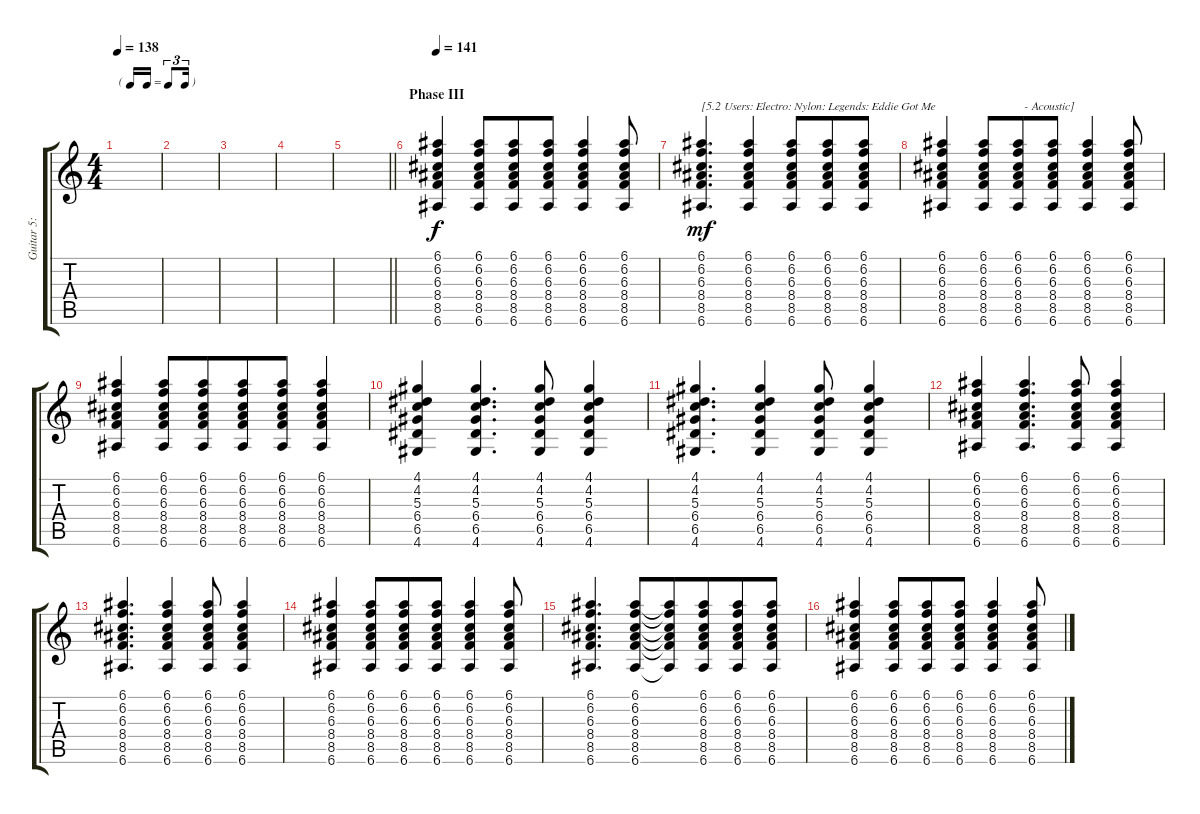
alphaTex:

\track ("Guitar 5: Tony" "Guitar 5: ") {instrument acousticguitarnylon}
\staff {score tabs}
\tuning (E4 B3 G3 D3 A2 E2) {hide}
\ts (4 4)
\tf triplet16th
\tempo 138
\clef g2
\ks c
|
|
|
|
\barLineRight lightlight
|
\section ("" "Phase III")
\tempo 141
(6.1 6.2 6.3 8.4 8.5 6.6).4 (6.1 6.2 6.3 8.4 8.5 6.6).8 (6.1 6.2 6.3 8.4 8.5 6.6).8{beam merge} (6.1 6.2 6.3 8.4 8.5 6.6).8 (6.1 6.2 6.3 8.4 8.5 6.6).4 (6.1 6.2 6.3 8.4 8.5 6.6).8 |
(6.1 6.2 6.3 8.4 8.5 6.6).4{d txt "[5.2 Users: Electro: Nylon: Legends: Eddie Got Me" dy mf} (6.1 6.2 6.3 8.4 8.5 6.6).4 (6.1 6.2 6.3 8.4 8.5 6.6).8{beam merge} (6.1 6.2 6.3 8.4 8.5 6.6).8 (6.1 6.2 6.3 8.4 8.5 6.6).8 |
(6.1 6.2 6.3 8.4 8.5 6.6).4 (6.1 6.2 6.3 8.4 8.5 6.6).8 (6.1 6.2 6.3 8.4 8.5 6.6).8{txt "  - Acoustic]" beam merge} (6.1 6.2 6.3 8.4 8.5 6.6).8 (6.1 6.2 6.3 8.4 8.5 6.6).4 (6.1 6.2 6.3 8.4 8.5 6.6).8 |
(6.1 6.2 6.3 8.4 8.5 6.6).4 (6.1 6.2 6.3 8.4 8.5 6.6).8 (6.1 6.2 6.3 8.4 8.5 6.6).8{beam merge} (6.1 6.2 6.3 8.4 8.5 6.6).8{beam merge} (6.1 6.2 6.3 8.4 8.5 6.6).8 (6.1 6.2 6.3 8.4 8.5 6.6).4 |
(4.1 4.2 5.3 6.4 6.5 4.6).4 (4.1 4.2 5.3 6.4 6.5 4.6).4{d} (4.1 4.2 5.3 6.4 6.5 4.6).8 (4.1 4.2 5.3 6.4 6.5 4.6).4 |
(4.1 4.2 5.3 6.4 6.5 4.6).4{d} (4.1 4.2 5.3 6.4 6.5 4.6).4 (4.1 4.2 5.3 6.4 6.5 4.6).8 (4.1 4.2 5.3 6.4 6.5 4.6).4 |
(6.1 6.2 6.3 8.4 8.5 6.6).4 (6.1 6.2 6.3 8.4 8.5 6.6).4{d} (6.1 6.2 6.3 8.4 8.5 6.6).8 (6.1 6.2 6.3 8.4 8.5 6.6).4 |
(6.1 6.2 6.3 8.4 8.5 6.6).4{d} (6.1 6.2 6.3 8.4 8.5 6.6).4 (6.1 6.2 6.3 8.4 8.5 6.6).8 (6.1 6.2 6.3 8.4 8.5 6.6).4 |
(6.1 6.2 6.3 8.4 8.5 6.6).4 (6.1 6.2 6.3 8.4 8.5 6.6).8 (6.1 6.2 6.3 8.4 8.5 6.6).8{beam merge} (6.1 6.2 6.3 8.4 8.5 6.6).8 (6.1 6.2 6.3 8.4 8.5 6.6).4 (6.1 6.2 6.3 8.4 8.5 6.6).8 |
(6.1 6.2 6.3 8.4 8.5 6.6).4{d} (6.1 6.2 6.3 8.4 8.5 6.6).8{beam merge} (6.1{t} 6.2{t} 6.3{t} 8.4{t} 8.5{t} 6.6{t}).8 (6.1 6.2 6.3 8.4 8.5 6.6).8{beam merge} (6.1 6.2 6.3 8.4 8.5 6.6).8 (6.1 6.2 6.3 8.4 8.5 6.6).8 |
(6.1 6.2 6.3 8.4 8.5 6.6).4 (6.1 6.2 6.3 8.4 8.5 6.6).8 (6.1 6.2 6.3 8.4 8.5 6.6).8{beam merge} (6.1 6.2 6.3 8.4 8.5 6.6).8 (6.1 6.2 6.3 8.4 8.5 6.6).4 (6.1 6.2 6.3 8.4 8.5 6.6).8
